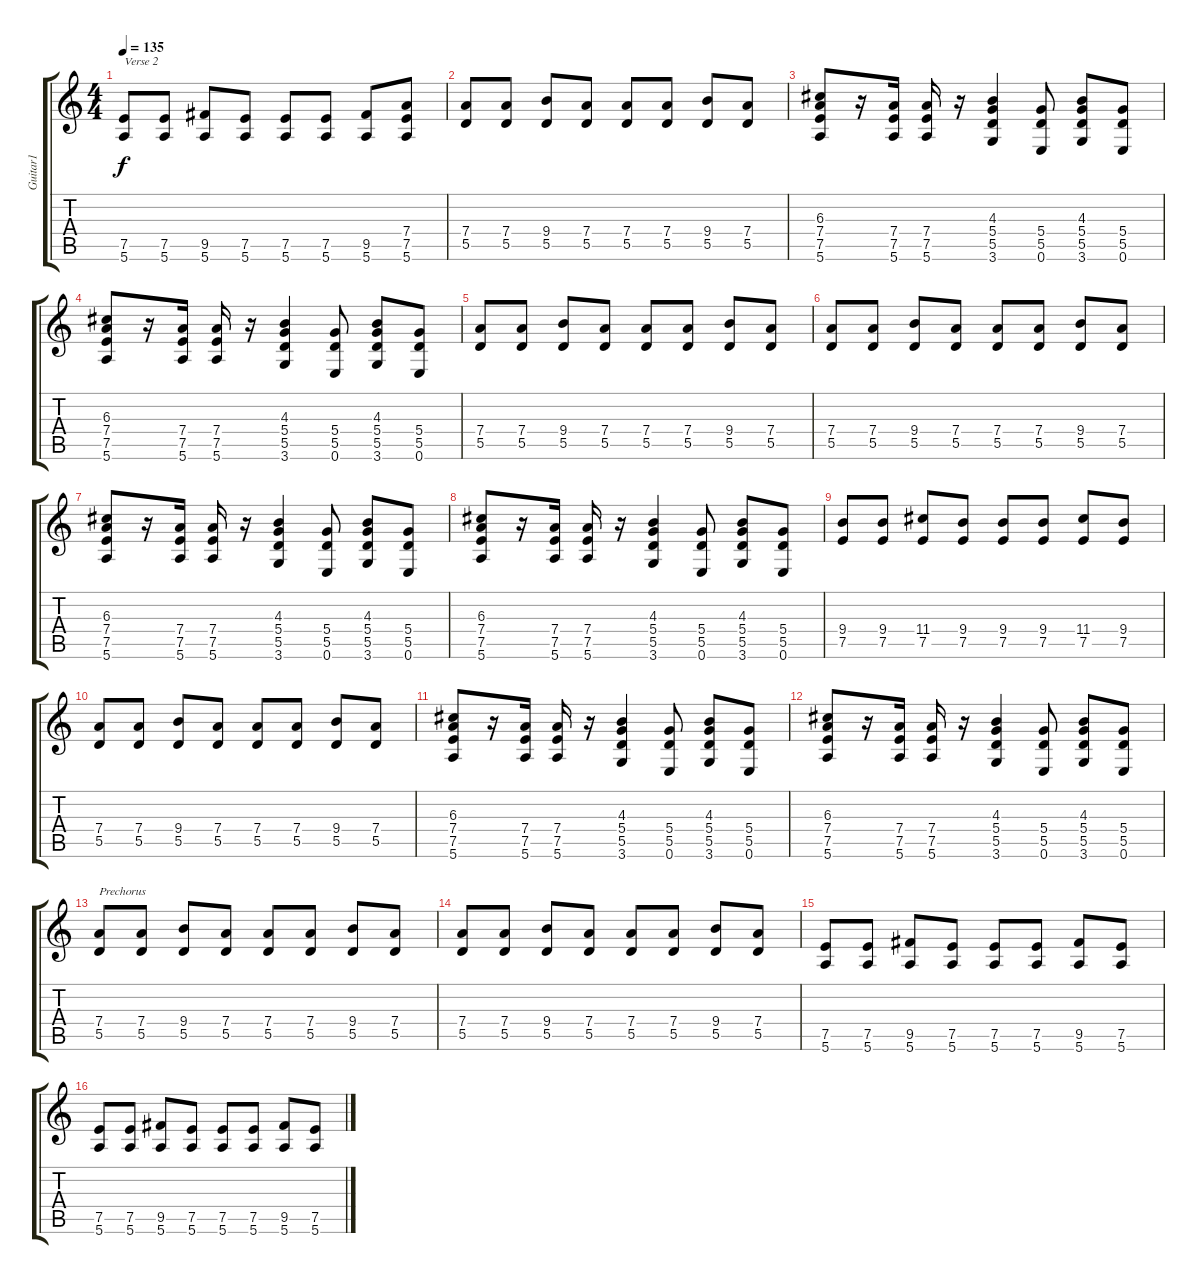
\track ("Guitar1" "Guitar1") {instrument electricguitarmuted}
\staff {score tabs}
\tuning (E4 B3 G3 D3 A2 E2) {hide}
\ts (4 4)
\tempo 135
\clef g2
\ks c
(7.5 5.6).8{txt "Verse 2" dy f} (7.5 5.6).8 (9.5 5.6).8 (7.5 5.6).8 (7.5 5.6).8 (7.5 5.6).8 (9.5 5.6).8 (7.4 7.5 5.6).8 |
(7.4 5.5).8 (7.4 5.5).8 (9.4 5.5).8 (7.4 5.5).8 (7.4 5.5).8 (7.4 5.5).8 (9.4 5.5).8 (7.4 5.5).8 |
(6.3 7.4 7.5 5.6).8 r.16 (7.4 7.5 5.6).16 (7.4 7.5 5.6).16 r.16 (4.3 5.4 5.5 3.6).4 (5.4 5.5 0.6).8 (4.3 5.4 5.5 3.6).8 (5.4 5.5 0.6).8 |
(6.3 7.4 7.5 5.6).8 r.16 (7.4 7.5 5.6).16 (7.4 7.5 5.6).16 r.16 (4.3 5.4 5.5 3.6).4 (5.4 5.5 0.6).8 (4.3 5.4 5.5 3.6).8 (5.4 5.5 0.6).8 |
(7.4 5.5).8 (7.4 5.5).8 (9.4 5.5).8 (7.4 5.5).8 (7.4 5.5).8 (7.4 5.5).8 (9.4 5.5).8 (7.4 5.5).8 |
(7.4 5.5).8 (7.4 5.5).8 (9.4 5.5).8 (7.4 5.5).8 (7.4 5.5).8 (7.4 5.5).8 (9.4 5.5).8 (7.4 5.5).8 |
(6.3 7.4 7.5 5.6).8 r.16 (7.4 7.5 5.6).16 (7.4 7.5 5.6).16 r.16 (4.3 5.4 5.5 3.6).4 (5.4 5.5 0.6).8 (4.3 5.4 5.5 3.6).8 (5.4 5.5 0.6).8 |
(6.3 7.4 7.5 5.6).8 r.16 (7.4 7.5 5.6).16 (7.4 7.5 5.6).16 r.16 (4.3 5.4 5.5 3.6).4 (5.4 5.5 0.6).8 (4.3 5.4 5.5 3.6).8 (5.4 5.5 0.6).8 |
(9.4 7.5).8 (9.4 7.5).8 (11.4 7.5).8 (9.4 7.5).8 (9.4 7.5).8 (9.4 7.5).8 (11.4 7.5).8 (9.4 7.5).8 |
(7.4 5.5).8 (7.4 5.5).8 (9.4 5.5).8 (7.4 5.5).8 (7.4 5.5).8 (7.4 5.5).8 (9.4 5.5).8 (7.4 5.5).8 |
(6.3 7.4 7.5 5.6).8 r.16 (7.4 7.5 5.6).16 (7.4 7.5 5.6).16 r.16 (4.3 5.4 5.5 3.6).4 (5.4 5.5 0.6).8 (4.3 5.4 5.5 3.6).8 (5.4 5.5 0.6).8 |
(6.3 7.4 7.5 5.6).8 r.16 (7.4 7.5 5.6).16 (7.4 7.5 5.6).16 r.16 (4.3 5.4 5.5 3.6).4 (5.4 5.5 0.6).8 (4.3 5.4 5.5 3.6).8 (5.4 5.5 0.6).8 |
(7.4 5.5).8{txt "Prechorus"} (7.4 5.5).8 (9.4 5.5).8 (7.4 5.5).8 (7.4 5.5).8 (7.4 5.5).8 (9.4 5.5).8 (7.4 5.5).8 |
(7.4 5.5).8 (7.4 5.5).8 (9.4 5.5).8 (7.4 5.5).8 (7.4 5.5).8 (7.4 5.5).8 (9.4 5.5).8 (7.4 5.5).8 |
(7.5 5.6).8 (7.5 5.6).8 (9.5 5.6).8 (7.5 5.6).8 (7.5 5.6).8 (7.5 5.6).8 (9.5 5.6).8 (7.5 5.6).8 |
(7.5 5.6).8 (7.5 5.6).8 (9.5 5.6).8 (7.5 5.6).8 (7.5 5.6).8 (7.5 5.6).8 (9.5 5.6).8 (7.5 5.6).8
